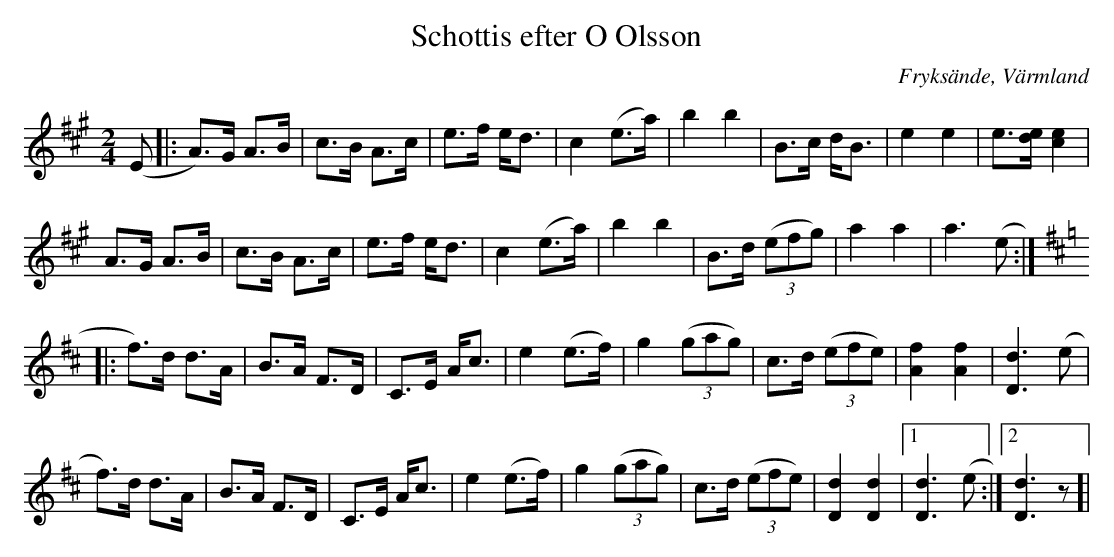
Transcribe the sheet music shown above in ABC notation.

X:1
T:Schottis efter O Olsson
O:Fryksände, Värmland
M:2/4
L:1/8
K:A
(E|:A>)G A>B|c>B A>c|e>f e<d|c2 (e>a)|b2 b2|B>c d<B|e2 e2|e>[de] [ce]2|
A>G A>B|c>B A>c|e>f e<d|c2 (e>a)|b2 b2|B>d (3(efg)|a2 a2|a3 (e:|[K:D]
|:f>)d d>A|B>A F>D|C>E A<c|e2 (e>f)|g2 (3(gag)|c>d (3(efe)|[fA]2 [fA]2|[dD]3 (e|
f>)d d>A|B>A F>D|C>E A<c|e2 (e>f)|g2 (3(gag)|c>d (3(efe)|[dD]2 [dD]2|1[dD]3 (e:|2[dD]3 z]|
